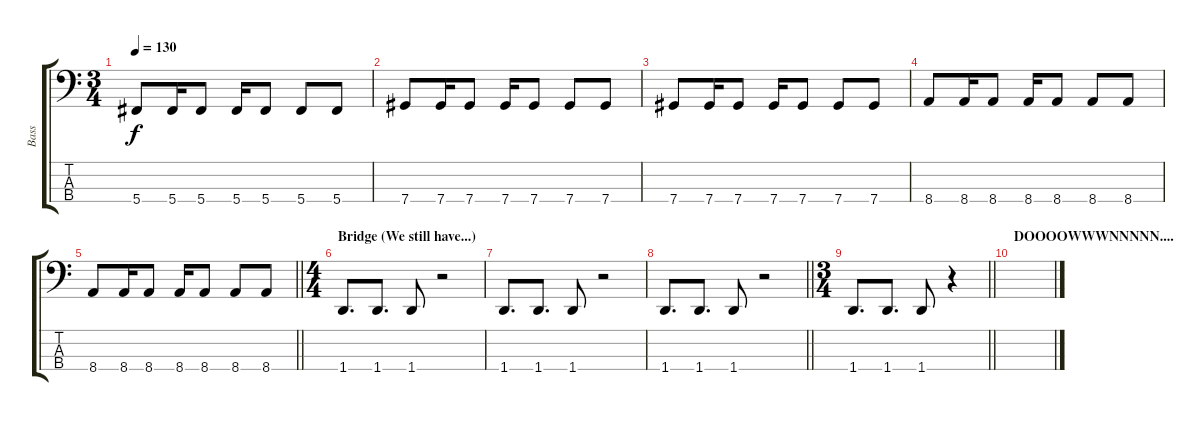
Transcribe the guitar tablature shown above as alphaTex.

\track ("Bass" "Bass") {instrument electricbasspick}
\staff {score tabs}
\tuning (Gb2 Db2 Ab1 Db1) {hide}
\ts (3 4)
\tempo 130
\clef f4
\ks c
5.4.8{dy f} 5.4.16 5.4.8 5.4.16 5.4.8 5.4.8 5.4.8 |
7.4.8 7.4.16 7.4.8 7.4.16 7.4.8 7.4.8 7.4.8 |
7.4.8 7.4.16 7.4.8 7.4.16 7.4.8 7.4.8 7.4.8 |
8.4.8 8.4.16 8.4.8 8.4.16 8.4.8 8.4.8 8.4.8 |
\barLineRight lightlight
8.4.8 8.4.16 8.4.8 8.4.16 8.4.8 8.4.8 8.4.8 |
\ts (4 4)
\section ("" "Bridge (We still have...)")
1.4.8{d} 1.4.8{d} 1.4.8 r.2 |
1.4.8{d} 1.4.8{d} 1.4.8 r.2 |
\barLineRight lightlight
1.4.8{d} 1.4.8{d} 1.4.8 r.2 |
\ts (3 4)
\section ("" "")
\barLineRight lightlight
1.4.8{d} 1.4.8{d} 1.4.8 r.4 |
\section ("" "DOOOOWWWNNNNN....")
